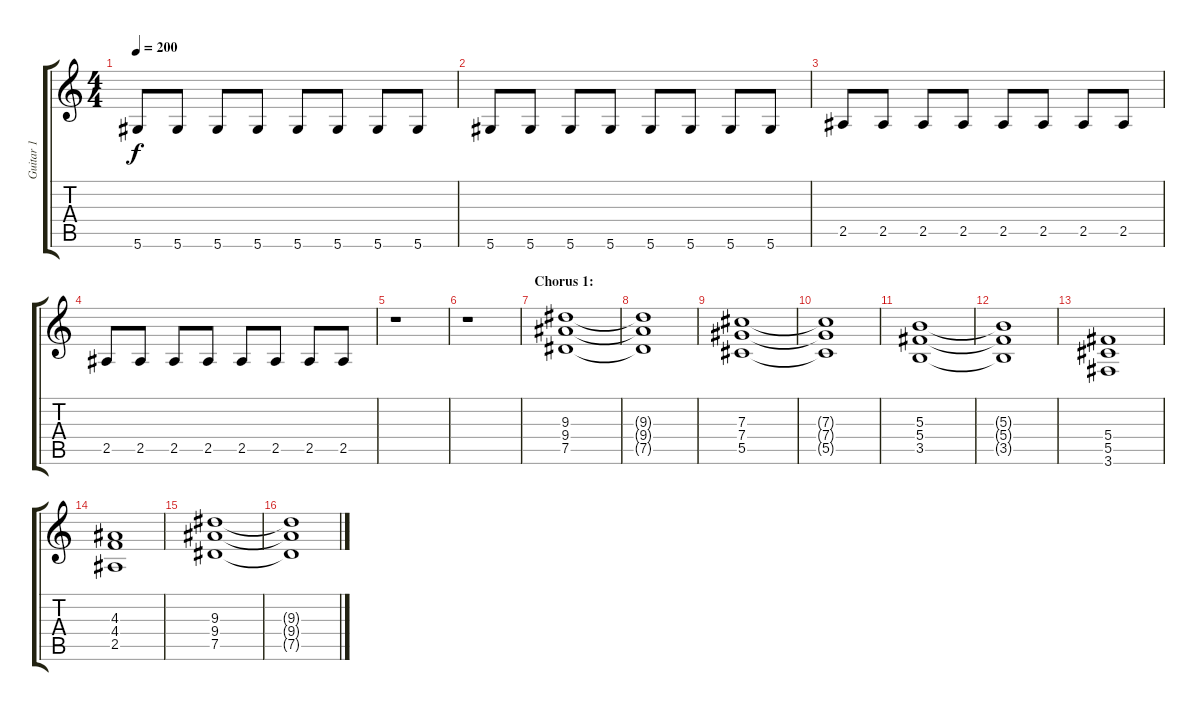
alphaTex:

\track ("Guitar 1" "Guitar 1") {instrument distortionguitar}
\staff {score tabs}
\tuning (Eb4 Bb3 Gb3 Db3 Ab2 Eb2) {hide}
\ts (4 4)
\tempo 200
\clef g2
\ks c
5.6.8{dy f} 5.6.8 5.6.8 5.6.8 5.6.8 5.6.8 5.6.8 5.6.8 |
5.6.8 5.6.8 5.6.8 5.6.8 5.6.8 5.6.8 5.6.8 5.6.8 |
2.5.8 2.5.8 2.5.8 2.5.8 2.5.8 2.5.8 2.5.8 2.5.8 |
2.5.8 2.5.8 2.5.8 2.5.8 2.5.8 2.5.8 2.5.8 2.5.8 |
r.1 |
r.1 |
\section ("" "Chorus 1:")
(9.3 9.4 7.5).1 |
(9.3{t} 9.4{t} 7.5{t}).1 |
(7.3 7.4 5.5).1 |
(7.3{t} 7.4{t} 5.5{t}).1 |
(5.3 5.4 3.5).1 |
(5.3{t} 5.4{t} 3.5{t}).1 |
(5.4 5.5 3.6).1 |
(4.3 4.4 2.5).1 |
(9.3 9.4 7.5).1 |
(9.3{t} 9.4{t} 7.5{t}).1
